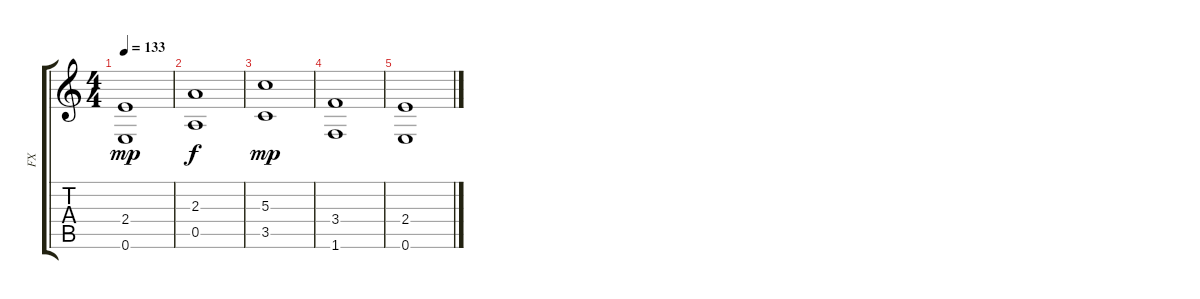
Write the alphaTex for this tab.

\track ("FX" "FX") {instrument piccolo}
\staff {score tabs}
\tuning (E5 B4 G4 D4 A3 E3) {hide}
\ts (4 4)
\tempo 133
\clef g2
\ks c
(2.4 0.6).1{dy mp} |
(2.3 0.5).1{dy f} |
(5.3 3.5).1{dy mp} |
(3.4 1.6).1 |
(2.4 0.6).1
